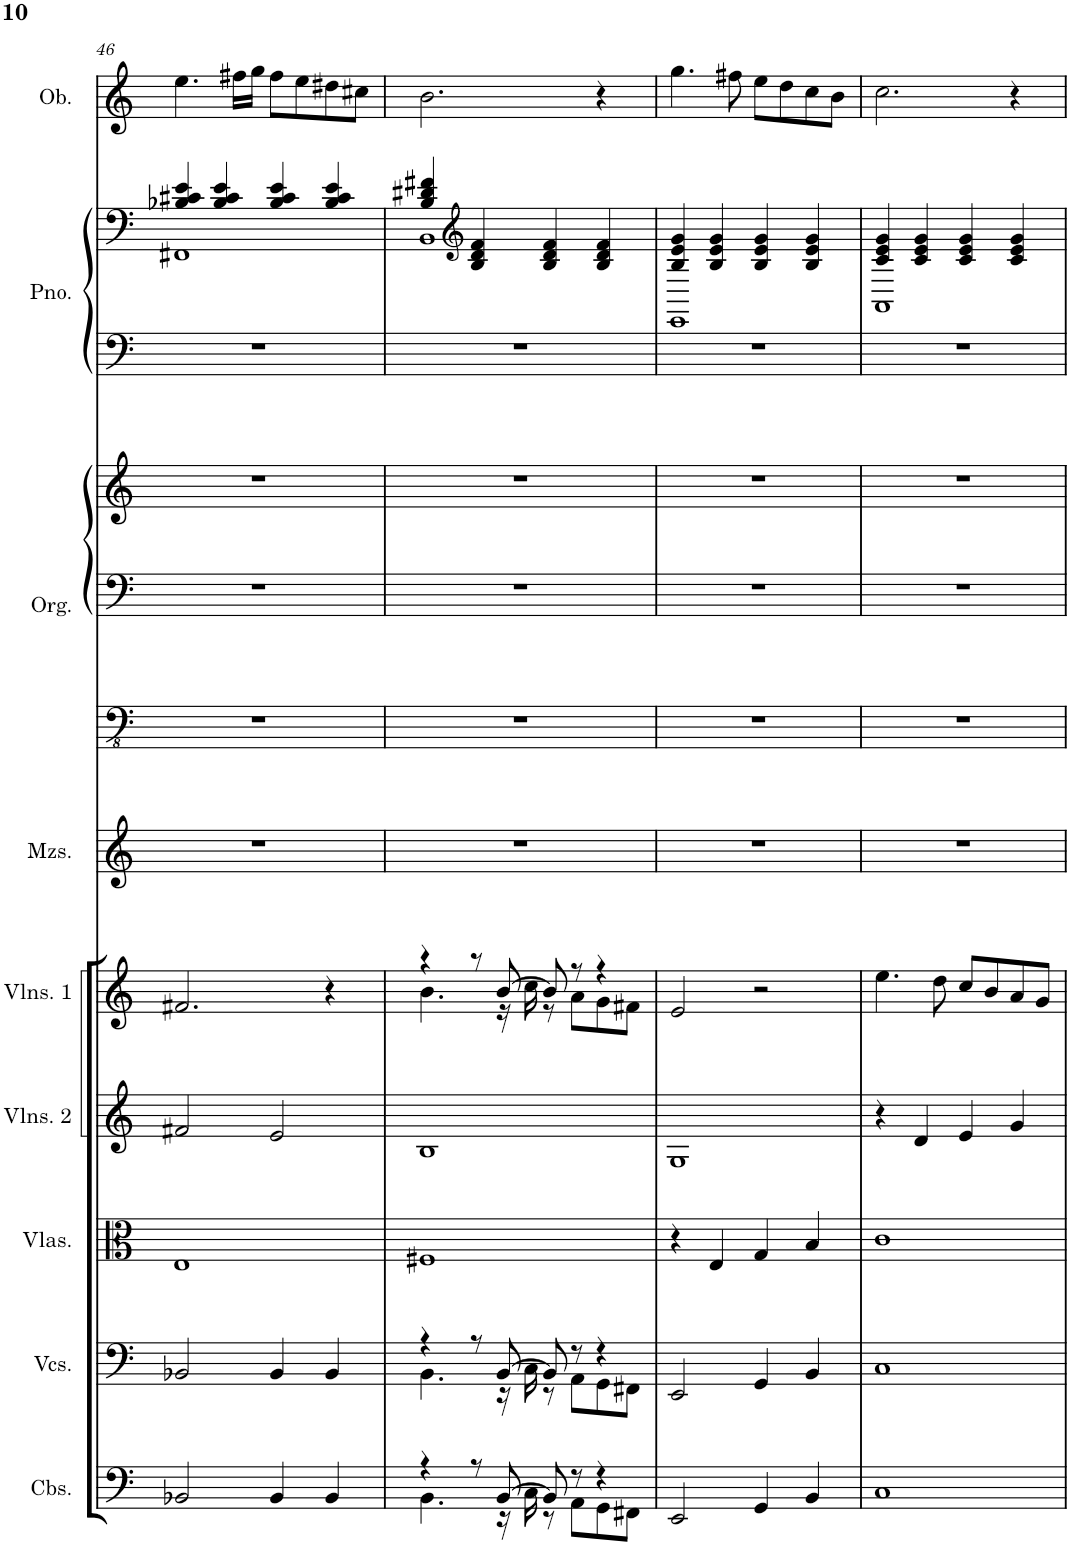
**kern	**kern	**kern	**kern	**kern	**kern	**kern	**kern	**kern	**kern	**kern	**kern
*part9	*part8	*part7	*part6	*part5	*part4	*part3	*part3	*part3	*part2	*part2	*part1
*staff12	*staff11	*staff10	*staff9	*staff8	*staff7	*staff6	*staff5	*staff4	*staff3	*staff2	*staff1
*I"Contrabasses	*I"Violoncellos	*I"Violas	*I"Violins 2	*I"Violins 1	*I"Mezzo-soprano	*I"Pipe Organ	*	*	*I"Piano	*	*I"Oboe
*I'Cbs.	*I'Vcs.	*I'Vlas.	*I'Vlns. 2	*I'Vlns. 1	*I'Mzs.	*I'Org.	*	*	*I'Pno.	*	*I'Ob.
!!LO:PB:g=z
*clefF4	*clefF4	*clefC3	*clefG2	*clefG2	*clefG2	*clefFv4	*clefF4	*clefG2	*clefF4	*clefF4	*clefG2
*Trd7c12	*	*	*	*	*	*	*	*	*	*	*
*k[]	*k[]	*k[]	*k[]	*k[]	*k[]	*k[]	*k[]	*k[]	*k[]	*k[]	*k[]
*M4/4	*M4/4	*M4/4	*M4/4	*M4/4	*M4/4	*M4/4	*M4/4	*M4/4	*M4/4	*M4/4	*M4/4
=46	=46	=46	=46	=46	=46	=46	=46	=46	=46	=46	=46
*	*	*	*	*	*	*	*	*	*	*^	*
2BB-X/	2BB-X/	1E	2f#X/	2.f#X/	1r	1r	1r	1r	1r	4B-X/ 4c#X/ 4e/	1FF#X	4.ee\
.	.	.	.	.	.	.	.	.	.	4B-/ 4c#/ 4e/	.	.
.	.	.	.	.	.	.	.	.	.	.	.	16ff#X\LL
.	.	.	.	.	.	.	.	.	.	.	.	16gg\JJ
4BB-/	4BB-/	.	2e/	.	.	.	.	.	.	4B-/ 4c#/ 4e/	.	8ff#\L
.	.	.	.	.	.	.	.	.	.	.	.	8ee\
4BB-/	4BB-/	.	.	4r	.	.	.	.	.	4B-/ 4c#/ 4e/	.	8dd#X\
.	.	.	.	.	.	.	.	.	.	.	.	8cc#X\J
=47	=47	=47	=47	=47	=47	=47	=47	=47	=47	=47	=47	=47
*^	*^	*	*	*^	*	*	*	*	*	*	*	*
4r	4.BB\	4r	4.BB\	1F#X	1B	4r	4.b\	1r	1r	1r	1r	1r	4B/ 4d#X/ 4f#X/	1BB	2.b\
*	*	*	*	*	*	*	*	*	*	*	*	*	*clefG2	*	*
8r	.	8r	.	.	.	8r	.	.	.	.	.	.	4B/ 4d#/ 4f#/	.	.
[8BB/	16r	[8BB/	16r	.	.	[8b/	16r	.	.	.	.	.	.	.	.
.	16C\	.	16C\	.	.	.	16cc\	.	.	.	.	.	.	.	.
8BB/]	8r	8BB/]	8r	.	.	8b/]	8r	.	.	.	.	.	4B/ 4d#/ 4f#/	.	.
8r	8AA\L	8r	8AA\L	.	.	8r	8a\L	.	.	.	.	.	.	.	.
4r	8GG\	4r	8GG\	.	.	4r	8g\	.	.	.	.	.	4B/ 4d#/ 4f#/	.	4r
.	8FF#X\J	.	8FF#X\J	.	.	.	8f#X\J	.	.	.	.	.	.	.	.
*v	*v	*	*	*	*	*v	*v	*	*	*	*	*	*	*	*
*	*v	*v	*	*	*	*	*	*	*	*	*	*	*
=48	=48	=48	=48	=48	=48	=48	=48	=48	=48	=48	=48	=48
2EE/	2EE/	4r	1G	2e/	1r	1r	1r	1r	1r	4B/ 4e/ 4g/	1EE	4.gg\
.	.	4E/	.	.	.	.	.	.	.	4B/ 4e/ 4g/	.	.
.	.	.	.	.	.	.	.	.	.	.	.	8ff#X\
4GG/	4GG/	4G/	.	2r	.	.	.	.	.	4B/ 4e/ 4g/	.	8ee\L
.	.	.	.	.	.	.	.	.	.	.	.	8dd\
4BB/	4BB/	4B/	.	.	.	.	.	.	.	4B/ 4e/ 4g/	.	8cc\
.	.	.	.	.	.	.	.	.	.	.	.	8b\J
=49	=49	=49	=49	=49	=49	=49	=49	=49	=49	=49	=49	=49
1C	1C	1c	4r	4.ee\	1r	1r	1r	1r	1r	4c/ 4e/ 4g/	1AA	2.cc\
.	.	.	4d/	.	.	.	.	.	.	4c/ 4e/ 4g/	.	.
.	.	.	.	8dd\	.	.	.	.	.	.	.	.
.	.	.	4e/	8cc/L	.	.	.	.	.	4c/ 4e/ 4g/	.	.
.	.	.	.	8b/	.	.	.	.	.	.	.	.
.	.	.	4g/	8a/	.	.	.	.	.	4c/ 4e/ 4g/	.	4r
.	.	.	.	8g/J	.	.	.	.	.	.	.	.
*	*	*	*	*	*	*	*	*	*	*v	*v	*
=	=	=	=	=	=	=	=	=	=	=	=
*-	*-	*-	*-	*-	*-	*-	*-	*-	*-	*-	*-
